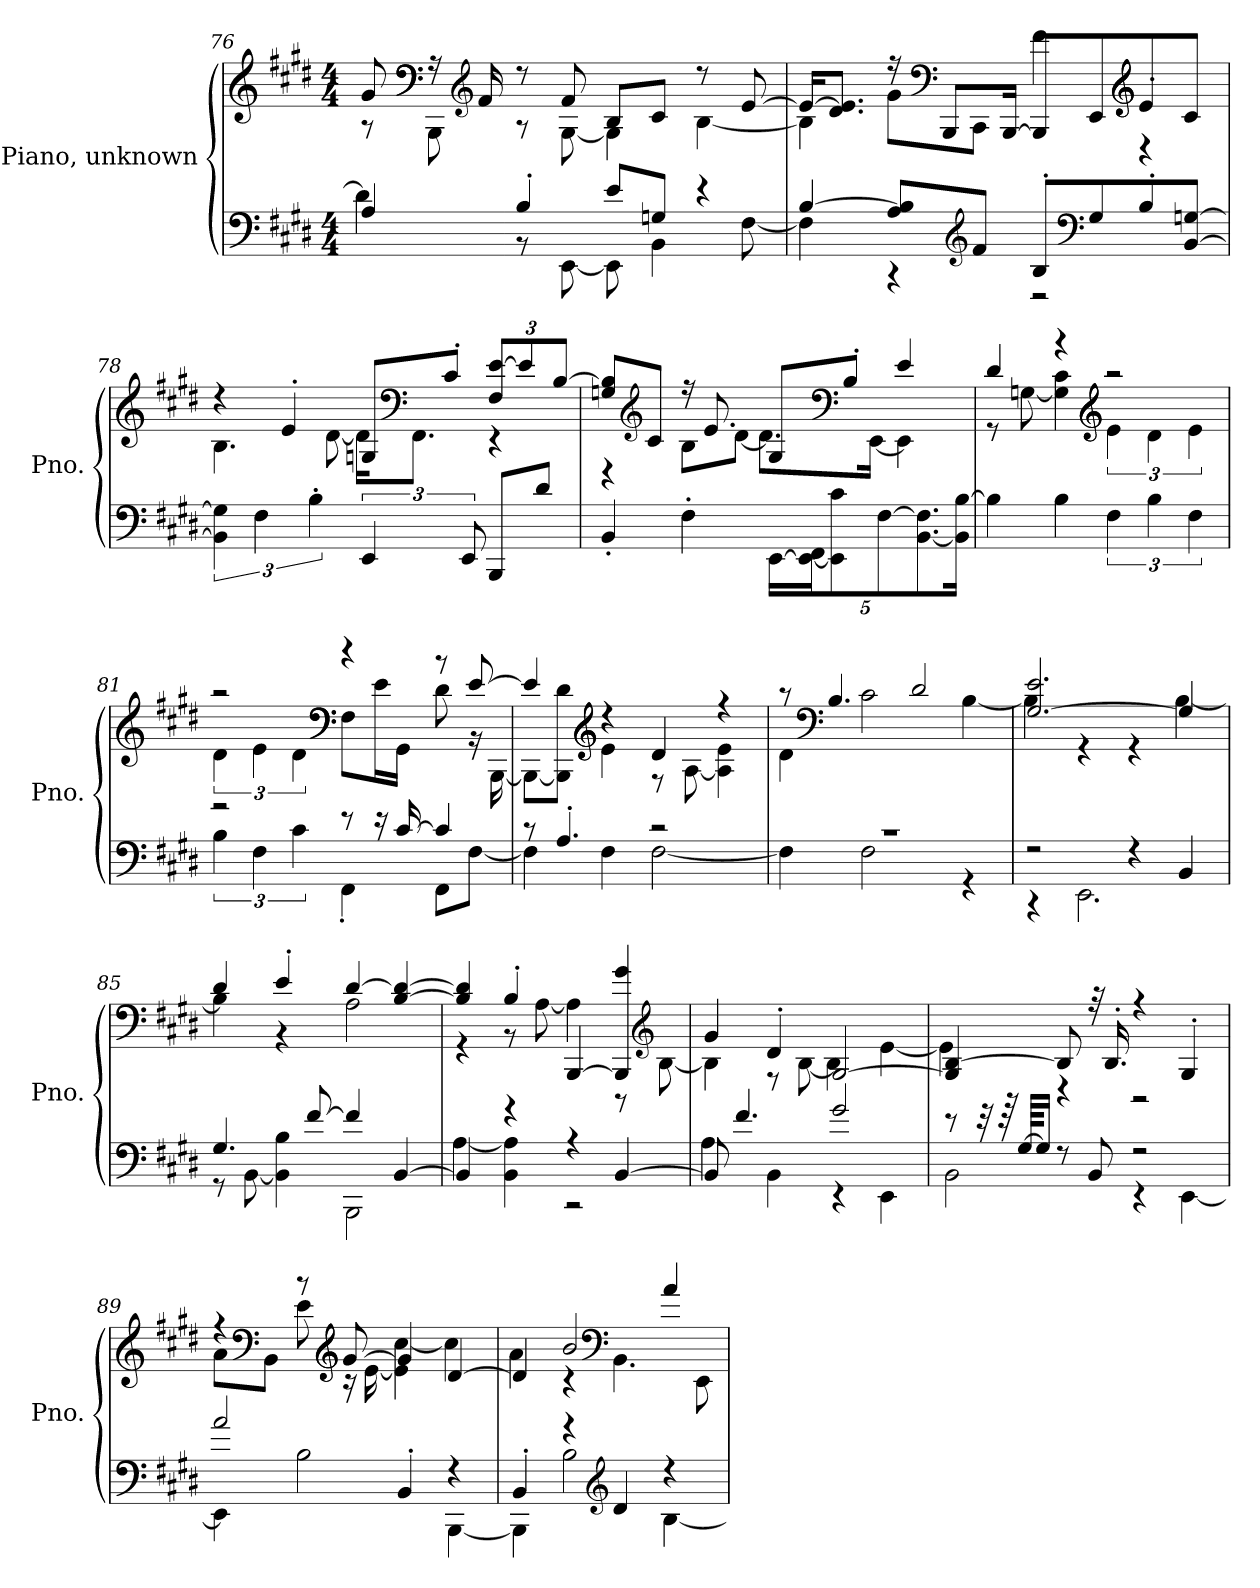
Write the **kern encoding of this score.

**kern	**kern
*part1	*part1
*staff2	*staff1
*I"Piano, unknown	*
*I'Pno.	*
*clefF4	*clefG2
*k[f#c#g#d#]	*k[f#c#g#d#]
*M4/4	*M4/4
=76	=76
*^	*^
4A/	4d#\]	8g#/	8r
*	*	*clefF4	*
.	.	16r	8BBB\
*	*	*clefG2	*
.	.	16f#/	.
4B'/	8r	8r	8r
.	[8EE\	8f#/	[8G#\
8e/L	8EE\]	8B/L	4G#\]
8Gn/J	4BB\	8c#/J	.
4r	.	8r	[4B\
.	[8F#\	[8e/	.
!!LO:LB:g=z	!!
=77	=77	=77	=77
[4B/	4F#\]	16e/KL_	4B\]
.	.	8.d#/ 8.e/]J	.
8A/ 8B/]L	4r	16r	8g#\L
*	*	*clefF4	*
.	.	8BBB/L	.
*clefG2	*	*	*
8f#/J	.	.	8CC#\J
.	.	[16BBB/Jk	.
8B'/L	2r	8BBB/L]	4f#\
*clefF4	*	*	*
8G#/	.	8EE/	.
*	*	*clefG2	*
8B'/	.	8e'/	4r
[8BB/ [8Gn/J	.	8c#/J	.
*v	*v	*	*
=78	=78	=78
6BB\] 6G\]	4r	4.B\
6F#\	.	.
.	4e'/	.
6B'\	.	.
.	.	[8d#\
6EE/	8Gn/L	16d#\KL]
*	*clefF4	*
.	.	8.FF#\J
.	8c#'/J	.
12EE/	.	.
*	*Xbrackettup	*
8BBB/L	12F#/ [12e/L	4r
.	12e/]	.
8d#/J	.	.
.	[12B/J	.
!!LO:LB:g=z	!!
=79	=79	=79
4BB'/	8Gn/ 8B/]L	4r
*	*clefG2	*
.	8c#/J	.
4F#'\	16r	8B\L
.	8.e/	.
.	.	[8d#\J
*Xbrackettup	*	*
[20EE\LL	8G/L	8.d#\L]
20EE\_ 20FF#\J	.	.
10EE\] 10c#\	.	.
*	*clefF4	*
.	8B'/J	.
.	.	[16EE\Jk
[10F#\	.	.
.	4e/	4EE\]
[10.BB\ 10.F#\]	.	.
20BB\] [20B\Jk	.	.
=80	=80	=80
4B\]	4d#/	8r
.	.	[8Gn\
4B\	4r	4G\] 4c#\
*	*clefG2	*
*brackettup	*	*brackettup
6F#\	2r	6e\
6B\	.	6d#\
6F#\	.	6e\
=81	=81	=81
*^	*	*
2r	6B\	2r	6d#\
.	6F#\	.	6e\
.	6c#\	.	6d#\
*	*	*clefF4	*
8r	4FF#'\	4r	8F#\L
16r	.	.	16e\L
[16c#/	.	.	16GG#\JJ
4c#/]	8FF#\L	8r	8d#\
.	[8F#\J	[8e/	16r
.	.	.	[16BBB\
!!LO:LB:g=z	!!
=82	=82	=82	=82
8r	4F#\]	4e/]	8BBB\L_
4.A'/	.	.	8BBB\] 8d#\J
*	*	*clefG2	*
.	4F#\	4r	4e\
2r	[2F#\	4d#/	8r
.	.	.	[8A\
.	.	4r	4A\] 4e\
=83	=83	=83	=83
1r	4F#\]	8r	4d#\
*	*	*clefF4	*
.	.	4.B/	.
.	2F#\	.	2c#\
.	.	2d#/	.
.	4r	.	[4B\
=84	=84	=84	=84
2r	4r	[2.G#/ 2.e/	4B\]
.	2.EE\	.	4r
4r	.	.	4r
4BB/	.	4G#/]	[4B\
=85	=85	=85	=85
4.G#/	8r	4d#/	4B\]
.	[8BB\	.	.
.	4BB\] 4B\	4e'/	4r
[8f#/	.	.	.
4f#/]	2BBB\	[4d#/	2A\
[4BB/	.	[4B/ 4d#/_	.
!!LO:PB:g=z	!!
=86	=86	=86	=86
4BB/]	[4A\	4B/] 4d#/]	4r
4r	4BB\ 4A\]	4B'/	8r
.	.	.	[8A\
4r	2r	[4BBB/	4A\]
[4BB/	.	4BBB/] 4g#/	8r
*	*	*clefG2	*
.	.	.	[8B\
=87	=87	=87	=87
8BB/]	4A\	4g#/	4B\]
4.f#/	.	.	.
.	4BB\	4d#'/	8r
.	.	.	[8B\
2g#/	4r	[2G#/	4B\]
.	4EE\	.	[4e\
=88	=88	=88	=88
8r	2BB\	4G#/] [4B/	4e\]
32r	.	.	.
64r	.	.	.
[64G#/KKLL	.	.	.
16G#/JJ]	.	.	.
8r	.	8B/]	4r
8BB/	.	32r	.
.	.	16.B'/	.
2r	4r	4r	2r
.	[4EE\	4G#'/	.
!!LO:LB:g=z	!!
=89	=89	=89	=89
2a/	4EE\]	4r	8a\L
*	*	*clefF4	*
.	.	.	8BB\J
.	2B\	8r	8e\
*	*	*clefG2	*
.	.	[8g#/	16r
.	.	.	[16e\
4BB'/	.	4g#/]	4e\] [4cc#\
4r	[4BBB\	[4d#/	4cc#\]
=90	=90	=90	=90
4BB'/	4BBB\]	4d#/]	4a\
4r	2B\	2b/	4r
*clefG2	*	*clefF4	*
4d#/	.	.	4.BB\
4r	[4B\	4a/	.
.	.	.	8EE\
*v	*v	*	*
*	*v	*v
=	=
*-	*-
